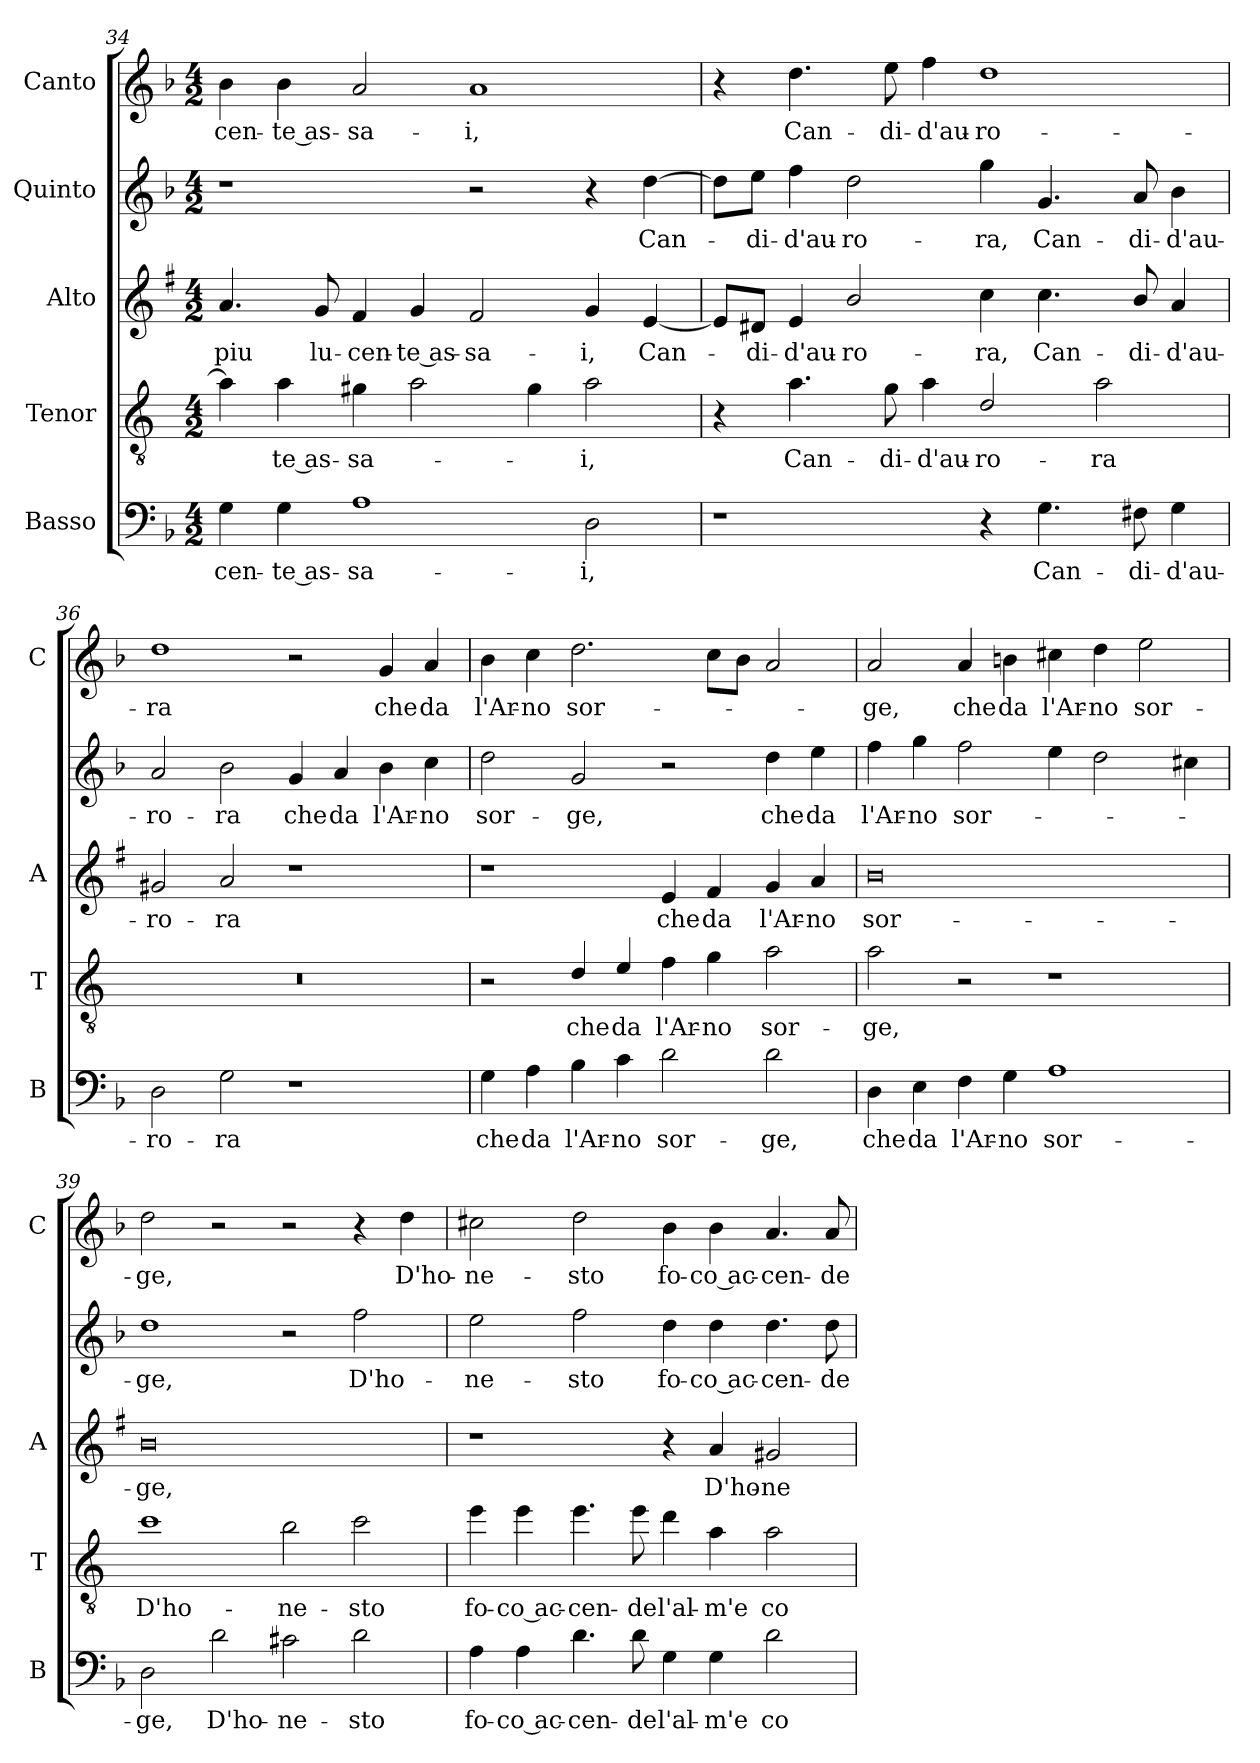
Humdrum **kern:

**kern	**text	**kern	**text	**kern	**text	**kern	**text	**kern	**text
*part5	*part5	*part4	*part4	*part3	*part3	*part2	*part2	*part1	*part1
*staff5	*staff5	*staff4	*staff4	*staff3	*staff3	*staff2	*staff2	*staff1	*staff1
*I"Basso	*	*I"Tenor	*	*I"Alto	*	*I"Quinto	*	*I"Canto	*
*I'B	*	*I'T	*	*I'A	*	*	*	*I'C	*
*clefF4	*	*clefGv2	*	*clefG2	*	*clefG2	*	*clefG2	*
*	*	*ITrd4c7	*	*ITrd1c2	*	*	*	*	*
*k[b-]	*	*k[b-]	*	*k[b-]	*	*k[b-]	*	*k[b-]	*
*F:	*	*F:	*	*F:	*	*F:	*	*F:	*
*M4/2	*	*M4/2	*	*M4/2	*	*M4/2	*	*M4/2	*
=34	=34	=34	=34	=34	=34	=34	=34	=34	=34
!	!LO:LY:b	!	!	!	!LO:LY:b	!	!	!	!LO:LY:b
4G\	-cen-	4d\]	.	4.g/	piu	1r	.	4b-\	-cen-
!	!LO:LY:b	!	!LO:LY:b	!	!	!	!	!	!LO:LY:b
4G\	-te as-	4d\	-te as-	.	.	.	.	4b-\	-te as-
!	!	!	!	!	!LO:LY:b	!	!	!	!
.	.	.	.	8f/	lu-	.	.	.	.
!	!LO:LY:b	!	!LO:LY:b	!	!LO:LY:b	!	!	!	!LO:LY:b
1A	-sa-	4c#X\	-sa-	4e/	-cen-	.	.	2a/	-sa-
!	!	!	!	!	!LO:LY:b	!	!	!	!
.	.	2d\	.	4f/	-te as-	.	.	.	.
!	!	!	!	!	!LO:LY:b	!	!	!	!LO:LY:b
.	.	.	.	2e/	-sa-	2r	.	1a	-i,
.	.	4c#\	.	.	.	.	.	.	.
!	!LO:LY:b	!	!LO:LY:b	!	!LO:LY:b	!	!	!	!
2D\	-i,	2d\	-i,	4f/	-i,	4r	.	.	.
!	!	!	!	!	!LO:LY:b	!	!LO:LY:b	!	!
.	.	.	.	[4d/	Can-	[4dd\	Can-	.	.
=35	=35	=35	=35	=35	=35	=35	=35	=35	=35
1r	.	4r	.	8d/L]	.	8dd\L]	.	4r	.
!	!	!	!	!	!LO:LY:b	!	!LO:LY:b	!	!
.	.	.	.	8c#X/J	-di-	8ee\J	-di-	.	.
!	!	!	!LO:LY:b	!	!LO:LY:b	!	!LO:LY:b	!	!LO:LY:b
.	.	4.d\	Can-	4d/	-d'au-	4ff\	-d'au-	4.dd\	Can-
!	!	!	!	!	!LO:LY:b	!	!LO:LY:b	!	!
.	.	.	.	2a/	-ro-	2dd\	-ro-	.	.
!	!	!	!LO:LY:b	!	!	!	!	!	!LO:LY:b
.	.	8c\	-di-	.	.	.	.	8ee\	-di-
!	!	!	!LO:LY:b	!	!	!	!	!	!LO:LY:b
.	.	4d\	-d'au-	.	.	.	.	4ff\	-d'au-
!	!	!	!LO:LY:b	!	!LO:LY:b	!	!LO:LY:b	!	!LO:LY:b
4r	.	2G/	-ro-	4b-\	-ra,	4gg\	-ra,	1dd	-ro-
!	!LO:LY:b	!	!	!	!LO:LY:b	!	!LO:LY:b	!	!
4.G\	Can-	.	.	4.b-\	Can-	4.g/	Can-	.	.
!	!	!	!LO:LY:b	!	!	!	!	!	!
.	.	2d\	-ra	.	.	.	.	.	.
!	!LO:LY:b	!	!	!	!LO:LY:b	!	!LO:LY:b	!	!
8F#X\	-di-	.	.	8a/	-di-	8a/	-di-	.	.
!	!LO:LY:b	!	!	!	!LO:LY:b	!	!LO:LY:b	!	!
4G\	-d'au-	.	.	4g/	-d'au-	4b-\	-d'au-	.	.
=36	=36	=36	=36	=36	=36	=36	=36	=36	=36
!	!LO:LY:b	!	!	!	!LO:LY:b	!	!LO:LY:b	!	!LO:LY:b
2D\	-ro-	0r	.	2f#X/	-ro-	2a/	-ro-	1dd	-ra
!	!LO:LY:b	!	!	!	!LO:LY:b	!	!LO:LY:b	!	!
2G\	-ra	.	.	2g/	-ra	2b-\	-ra	.	.
!	!	!	!	!	!	!	!LO:LY:b	!	!
1r	.	.	.	1r	.	4g/	che	2r	.
!	!	!	!	!	!	!	!LO:LY:b	!	!
.	.	.	.	.	.	4a/	da	.	.
!	!	!	!	!	!	!	!LO:LY:b	!	!LO:LY:b
.	.	.	.	.	.	4b-\	l'Ar-	4g/	che
!	!	!	!	!	!	!	!LO:LY:b	!	!LO:LY:b
.	.	.	.	.	.	4cc\	-no	4a/	da
!!LO:PB:g=z
=37	=37	=37	=37	=37	=37	=37	=37	=37	=37
!	!LO:LY:b	!	!	!	!	!	!LO:LY:b	!	!LO:LY:b
4G\	che	2r	.	1r	.	2dd\	sor-	4b-\	l'Ar-
!	!LO:LY:b	!	!	!	!	!	!	!	!LO:LY:b
4A\	da	.	.	.	.	.	.	4cc\	-no
!	!LO:LY:b	!	!LO:LY:b	!	!	!	!LO:LY:b	!	!LO:LY:b
4B-\	l'Ar-	4G/	che	.	.	2g/	-ge,	2.dd\	sor-
!	!LO:LY:b	!	!LO:LY:b	!	!	!	!	!	!
4c\	-no	4A/	da	.	.	.	.	.	.
!	!LO:LY:b	!	!LO:LY:b	!	!LO:LY:b	!	!	!	!
2d\	sor-	4B-\	l'Ar-	4d/	che	2r	.	.	.
!	!	!	!LO:LY:b	!	!LO:LY:b	!	!	!	!
.	.	4c\	-no	4e/	da	.	.	8cc\L	.
.	.	.	.	.	.	.	.	8b-\J	.
!	!LO:LY:b	!	!LO:LY:b	!	!LO:LY:b	!	!LO:LY:b	!	!
2d\	-ge,	2d\	sor-	4f/	l'Ar-	4dd\	che	2a/	.
!	!	!	!	!	!LO:LY:b	!	!LO:LY:b	!	!
.	.	.	.	4g/	-no	4ee\	da	.	.
=38	=38	=38	=38	=38	=38	=38	=38	=38	=38
!	!LO:LY:b	!	!LO:LY:b	!	!LO:LY:b	!	!LO:LY:b	!	!LO:LY:b
4D\	che	2d\	-ge,	0a	sor-	4ff\	l'Ar-	2a/	-ge,
!	!LO:LY:b	!	!	!	!	!	!LO:LY:b	!	!
4E\	da	.	.	.	.	4gg\	-no	.	.
!	!LO:LY:b	!	!	!	!	!	!LO:LY:b	!	!LO:LY:b
4F\	l'Ar-	2r	.	.	.	2ff\	sor-	4a/	che
!	!LO:LY:b	!	!	!	!	!	!	!	!LO:LY:b
4G\	-no	.	.	.	.	.	.	4bn\	da
!	!LO:LY:b	!	!	!	!	!	!	!	!LO:LY:b
1A	sor-	1r	.	.	.	4ee\	.	4cc#X\	l'Ar-
!	!	!	!	!	!	!	!	!	!LO:LY:b
.	.	.	.	.	.	2dd\	.	4dd\	-no
!	!	!	!	!	!	!	!	!	!LO:LY:b
.	.	.	.	.	.	.	.	2ee\	sor-
.	.	.	.	.	.	4cc#X\	.	.	.
=39	=39	=39	=39	=39	=39	=39	=39	=39	=39
!	!LO:LY:b	!	!LO:LY:b	!	!LO:LY:b	!	!LO:LY:b	!	!LO:LY:b
2D\	-ge,	1f	D'ho-	0a	-ge,	1dd	-ge,	2dd\	-ge,
!	!LO:LY:b	!	!	!	!	!	!	!	!
2d\	D'ho-	.	.	.	.	.	.	2r	.
!	!LO:LY:b	!	!LO:LY:b	!	!	!	!	!	!
2c#X\	-ne-	2e\	-ne-	.	.	2r	.	2r	.
!	!LO:LY:b	!	!LO:LY:b	!	!	!	!LO:LY:b	!	!
2d\	-sto	2f\	-sto	.	.	2ff\	D'ho-	4r	.
!	!	!	!	!	!	!	!	!	!LO:LY:b
.	.	.	.	.	.	.	.	4dd\	D'ho-
=40	=40	=40	=40	=40	=40	=40	=40	=40	=40
!	!LO:LY:b	!	!LO:LY:b	!	!	!	!LO:LY:b	!	!LO:LY:b
4A\	fo-	4a\	fo-	1r	.	2ee\	-ne-	2cc#X\	-ne-
!	!LO:LY:b	!	!LO:LY:b	!	!	!	!	!	!
4A\	-co ac-	4a\	-co ac-	.	.	.	.	.	.
!	!LO:LY:b	!	!LO:LY:b	!	!	!	!LO:LY:b	!	!LO:LY:b
4.d\	-cen-	4.a\	-cen-	.	.	2ff\	-sto	2dd\	-sto
!	!LO:LY:b	!	!LO:LY:b	!	!	!	!	!	!
8d\	-de	8a\	-de	.	.	.	.	.	.
!	!LO:LY:b	!	!LO:LY:b	!	!	!	!LO:LY:b	!	!LO:LY:b
4G\	l'al-	4g\	l'al-	4r	.	4dd\	fo-	4b-\	fo-
!	!LO:LY:b	!	!LO:LY:b	!	!LO:LY:b	!	!LO:LY:b	!	!LO:LY:b
4G\	-m'e	4d\	-m'e	4g/	D'ho-	4dd\	-co ac-	4b-\	-co ac-
!	!LO:LY:b	!	!LO:LY:b	!	!LO:LY:b	!	!LO:LY:b	!	!LO:LY:b
2d\	co-	2d\	co-	2f#X/	-ne-	4.dd\	-cen-	4.a/	-cen-
!	!	!	!	!	!	!	!LO:LY:b	!	!LO:LY:b
.	.	.	.	.	.	8dd\	-de	8a/	-de
=	=	=	=	=	=	=	=	=	=
*-	*-	*-	*-	*-	*-	*-	*-	*-	*-
